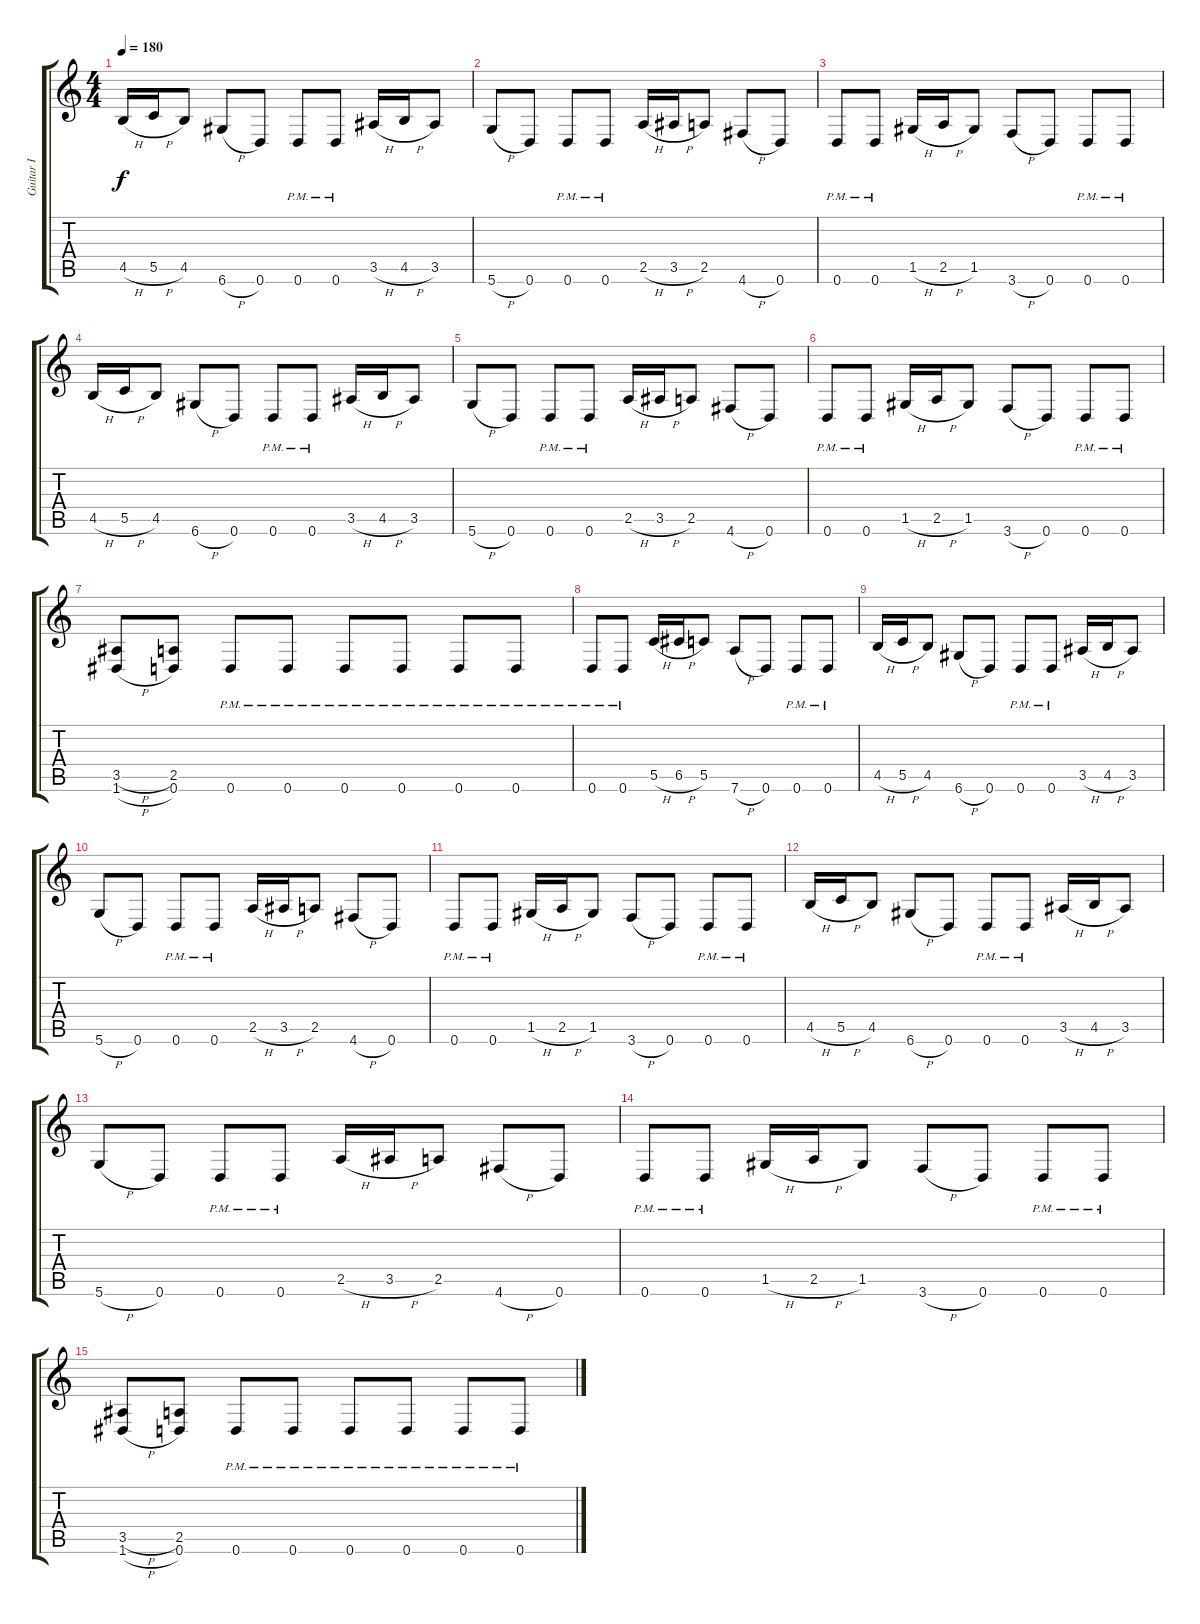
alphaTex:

\track ("Guitar I" "Guitar I") {instrument distortionguitar}
\staff {score tabs}
\tuning (D4 A3 F3 C3 G2 D2) {hide}
\ts (4 4)
\tempo 180
\clef g2
\ks c
4.5{h}.16{dy f} 5.5{h}.16 4.5.8 6.6{h}.8 0.6.8 0.6{pm}.8 0.6{pm}.8 3.5{h}.16 4.5{h}.16 3.5.8 |
5.6{h}.8 0.6.8 0.6{pm}.8 0.6{pm}.8 2.5{h}.16 3.5{h}.16 2.5.8 4.6{h}.8 0.6.8 |
0.6{pm}.8 0.6{pm}.8 1.5{h}.16 2.5{h}.16 1.5.8 3.6{h}.8 0.6.8 0.6{pm}.8 0.6{pm}.8 |
4.5{h}.16{volume 6} 5.5{h}.16 4.5.8 6.6{h}.8 0.6.8 0.6{pm}.8 0.6{pm}.8 3.5{h}.16 4.5{h}.16 3.5.8 |
5.6{h}.8 0.6.8 0.6{pm}.8 0.6{pm}.8 2.5{h}.16 3.5{h}.16 2.5.8 4.6{h}.8 0.6.8 |
0.6{pm}.8 0.6{pm}.8 1.5{h}.16 2.5{h}.16 1.5.8 3.6{h}.8 0.6.8 0.6{pm}.8 0.6{pm}.8 |
(3.5{h} 1.6{h}).8 (2.5 0.6).8 0.6{pm}.8 0.6{pm}.8 0.6{pm}.8 0.6{pm}.8 0.6{pm}.8 0.6{pm}.8 |
0.6{pm}.8{volume 4} 0.6{pm}.8 5.5{h}.16 6.5{h}.16 5.5.8 7.6{h}.8 0.6.8 0.6{pm}.8 0.6{pm}.8 |
4.5{h}.16 5.5{h}.16 4.5.8 6.6{h}.8 0.6.8 0.6{pm}.8 0.6{pm}.8 3.5{h}.16 4.5{h}.16 3.5.8 |
5.6{h}.8 0.6.8 0.6{pm}.8 0.6{pm}.8 2.5{h}.16 3.5{h}.16 2.5.8 4.6{h}.8 0.6.8 |
0.6{pm}.8 0.6{pm}.8 1.5{h}.16 2.5{h}.16 1.5.8 3.6{h}.8 0.6.8 0.6{pm}.8 0.6{pm}.8 |
4.5{h}.16{volume 2} 5.5{h}.16 4.5.8 6.6{h}.8 0.6.8 0.6{pm}.8 0.6{pm}.8 3.5{h}.16 4.5{h}.16 3.5.8 |
5.6{h}.8 0.6.8 0.6{pm}.8 0.6{pm}.8 2.5{h}.16 3.5{h}.16 2.5.8 4.6{h}.8 0.6.8 |
0.6{pm}.8 0.6{pm}.8 1.5{h}.16 2.5{h}.16 1.5.8 3.6{h}.8 0.6.8 0.6{pm}.8 0.6{pm}.8 |
(3.5{h} 1.6{h}).8 (2.5 0.6).8 0.6{pm}.8 0.6{pm}.8 0.6{pm}.8 0.6{pm}.8 0.6{pm}.8 0.6{pm}.8
